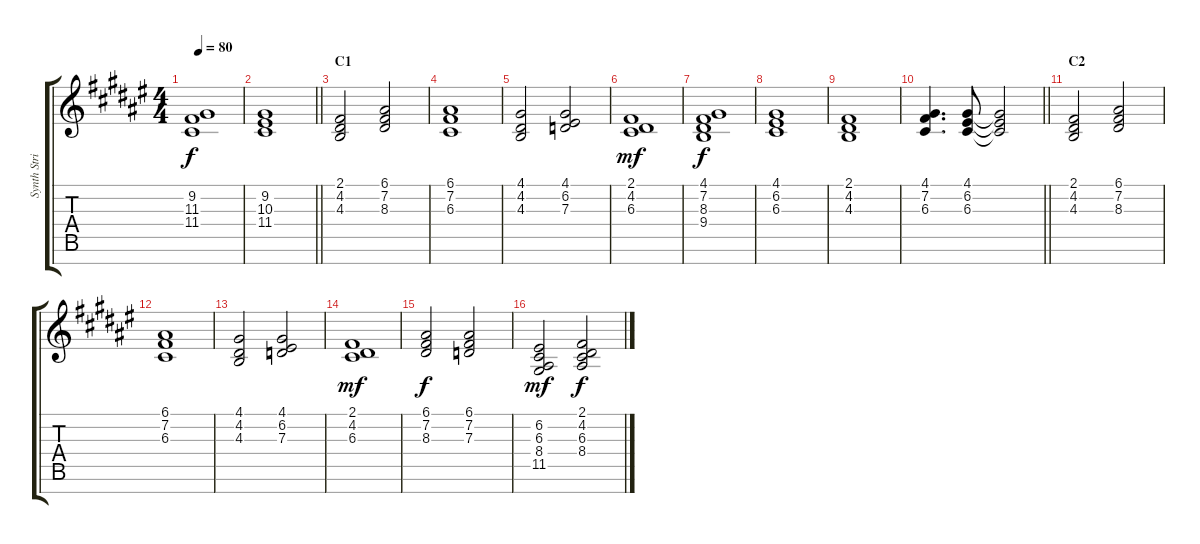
\track ("Synth Strings" "Synth Stri") {instrument synthstrings2}
\staff {score tabs}
\tuning (E4 B3 G3 D3 A2 E2 B1) {hide}
\ts (4 4)
\tempo 80
\clef g2
\ks f#
(9.2 11.3 11.4).1{dy f} |
\barLineRight lightlight
(9.2 10.3 11.4).1 |
\section ("" "C1")
(2.1 4.2 4.3).2 (6.1 7.2 8.3).2 |
(6.1 7.2 6.3).1 |
(4.1 4.2 4.3).2 (4.1 6.2 7.3).2 |
(2.1 4.2 6.3).1{dy mf} |
(4.1 7.2 8.3 9.4).1{dy f} |
(4.1 6.2 6.3).1 |
(2.1 4.2 4.3).1 |
\barLineRight lightlight
(4.1 7.2 6.3).4{d} (4.1 6.2 6.3).8 (4.1{t} 6.2{t} 6.3{t}).2 |
\section ("" "C2")
(2.1 4.2 4.3).2 (6.1 7.2 8.3).2 |
(6.1 7.2 6.3).1 |
(4.1 4.2 4.3).2 (4.1 6.2 7.3).2 |
(2.1 4.2 6.3).1{dy mf} |
(6.1 7.2 8.3).2{dy f} (6.1 7.2 7.3).2 |
(6.2 6.3 8.4 11.5).2{dy mf} (2.1 4.2 6.3 8.4).2{dy f}
